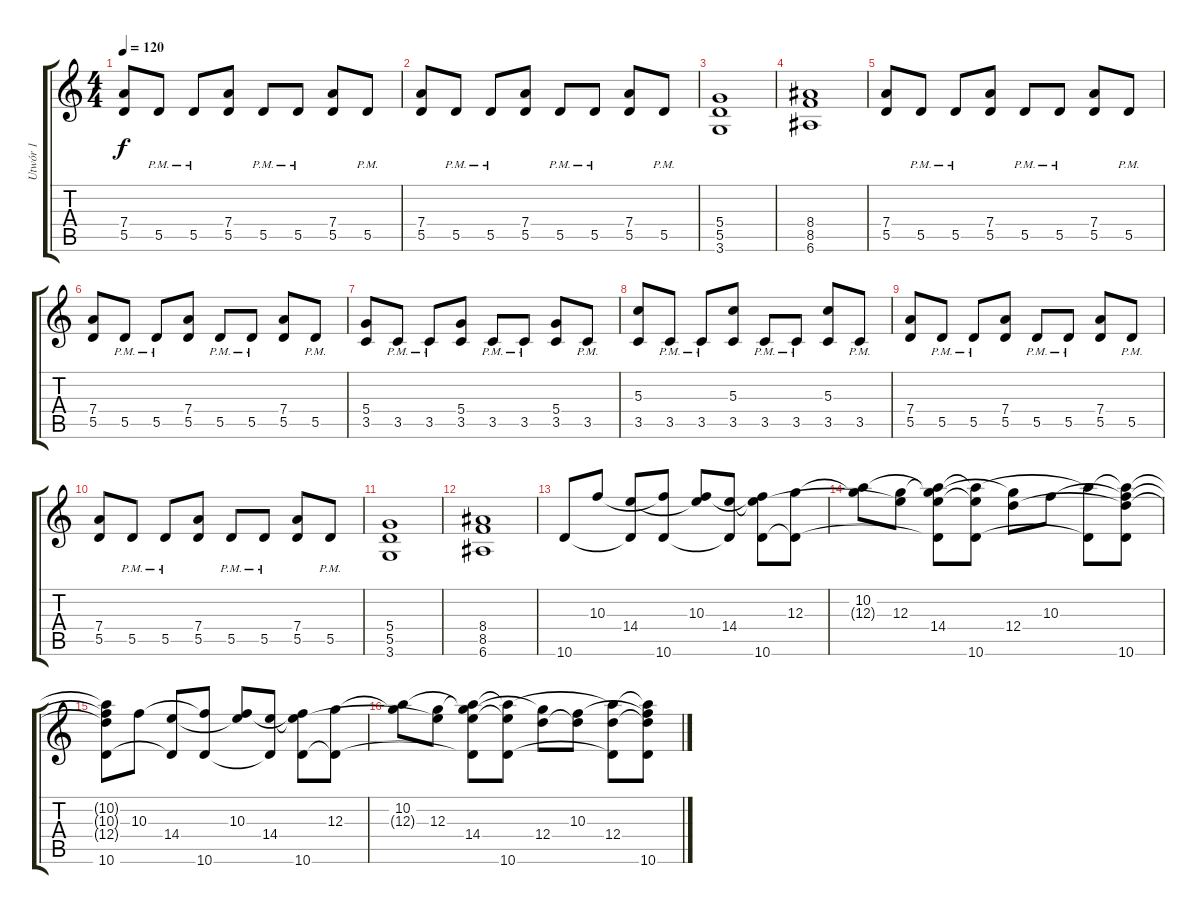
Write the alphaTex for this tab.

\track ("Utwór 1" "Utwór 1") {instrument electricguitarjazz}
\staff {score tabs}
\tuning (E4 B3 G3 D3 A2 E2) {hide}
\ts (4 4)
\tempo 120
\clef g2
\ks c
(7.4 5.5).8{dy f instrument distortionguitar} 5.5{pm}.8{instrument distortionguitar} 5.5{pm}.8{instrument distortionguitar} (7.4 5.5).8{instrument distortionguitar} 5.5{pm}.8{instrument distortionguitar} 5.5{pm}.8{instrument distortionguitar} (7.4 5.5).8{instrument distortionguitar} 5.5{pm}.8{instrument distortionguitar} |
(7.4 5.5).8{instrument distortionguitar} 5.5{pm}.8{instrument distortionguitar} 5.5{pm}.8{instrument distortionguitar} (7.4 5.5).8{instrument distortionguitar} 5.5{pm}.8{instrument distortionguitar} 5.5{pm}.8{instrument distortionguitar} (7.4 5.5).8{instrument distortionguitar} 5.5{pm}.8{instrument distortionguitar} |
(5.4 5.5 3.6).1 |
(8.4 8.5 6.6).1 |
(7.4 5.5).8{instrument distortionguitar} 5.5{pm}.8{instrument distortionguitar} 5.5{pm}.8{instrument distortionguitar} (7.4 5.5).8{instrument distortionguitar} 5.5{pm}.8{instrument distortionguitar} 5.5{pm}.8{instrument distortionguitar} (7.4 5.5).8{instrument distortionguitar} 5.5{pm}.8{instrument distortionguitar} |
(7.4 5.5).8{instrument distortionguitar} 5.5{pm}.8{instrument distortionguitar} 5.5{pm}.8{instrument distortionguitar} (7.4 5.5).8{instrument distortionguitar} 5.5{pm}.8{instrument distortionguitar} 5.5{pm}.8{instrument distortionguitar} (7.4 5.5).8{instrument distortionguitar} 5.5{pm}.8{instrument distortionguitar} |
(5.4 3.5).8{instrument distortionguitar} 3.5{pm}.8{instrument distortionguitar} 3.5{pm}.8{instrument distortionguitar} (5.4 3.5).8{instrument distortionguitar} 3.5{pm}.8{instrument distortionguitar} 3.5{pm}.8{instrument distortionguitar} (5.4 3.5).8{instrument distortionguitar} 3.5{pm}.8{instrument distortionguitar} |
(5.3 3.5).8{instrument distortionguitar} 3.5{pm}.8{instrument distortionguitar} 3.5{pm}.8{instrument distortionguitar} (5.3 3.5).8{instrument distortionguitar} 3.5{pm}.8{instrument distortionguitar} 3.5{pm}.8{instrument distortionguitar} (5.3 3.5).8{instrument distortionguitar} 3.5{pm}.8{instrument distortionguitar} |
(7.4 5.5).8{instrument distortionguitar} 5.5{pm}.8{instrument distortionguitar} 5.5{pm}.8{instrument distortionguitar} (7.4 5.5).8{instrument distortionguitar} 5.5{pm}.8{instrument distortionguitar} 5.5{pm}.8{instrument distortionguitar} (7.4 5.5).8{instrument distortionguitar} 5.5{pm}.8{instrument distortionguitar} |
(7.4 5.5).8{instrument distortionguitar} 5.5{pm}.8{instrument distortionguitar} 5.5{pm}.8{instrument distortionguitar} (7.4 5.5).8{instrument distortionguitar} 5.5{pm}.8{instrument distortionguitar} 5.5{pm}.8{instrument distortionguitar} (7.4 5.5).8{instrument distortionguitar} 5.5{pm}.8{instrument distortionguitar} |
(5.4 5.5 3.6).1 |
(8.4 8.5 6.6).1 |
10.6.8{instrument electricguitarjazz} 10.3.8 (14.4 10.6{t}).8 (10.3{t} 10.6).8 (10.3 14.4{t}).8 (14.4 10.6{t}).8 (10.3{t} 14.4{t} 10.6).8 (12.3 10.6{t}).8 |
(10.2 12.3{t}).8 (12.3 14.4{t}).8 (10.2{t} 12.3{t} 14.4 10.6{t}).8 (10.2{t} 14.4{t} 10.6).8 (12.3{t} 12.4).8 10.3.8 (10.2{t} 10.6{t}).8 (10.2{t} 10.3{t} 12.4{t} 10.6).8 |
(10.2{t} 10.3{t} 12.4{t} 10.6).8 10.3.8 (14.4 10.6{t}).8 (10.3{t} 10.6).8 (10.3 14.4{t}).8 (14.4 10.6{t}).8 (10.3{t} 14.4{t} 10.6).8 (12.3 10.6{t}).8 |
(10.2 12.3{t}).8 (12.3 14.4{t}).8 (10.2{t} 12.3{t} 14.4 10.6{t}).8 (10.2{t} 14.4{t} 10.6).8 (12.3{t} 12.4).8 (10.3 12.4{t}).8 (10.2{t} 12.4 10.6{t}).8 (10.2{t} 10.3{t} 12.4{t} 10.6).8
